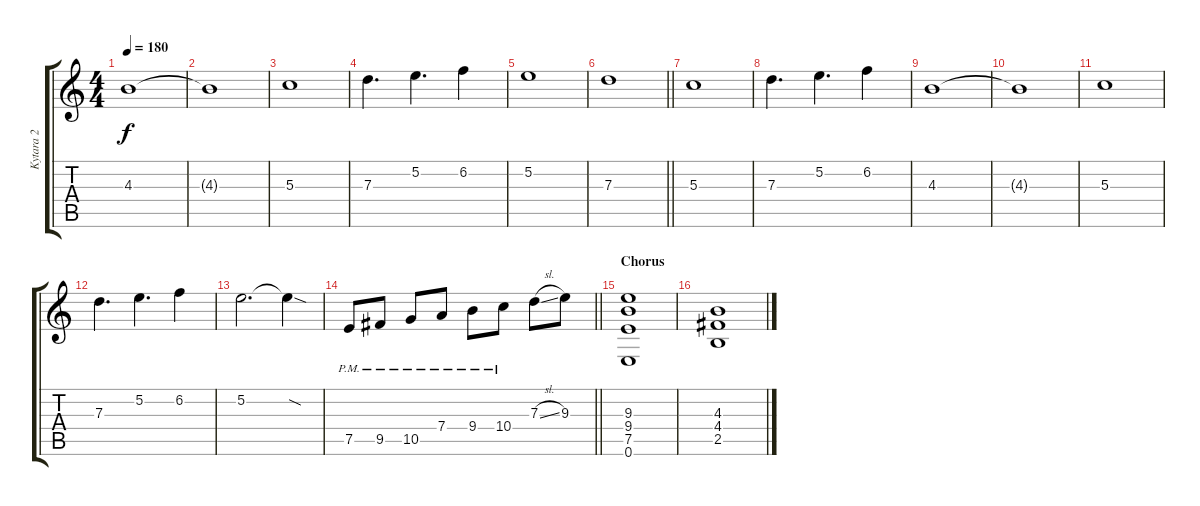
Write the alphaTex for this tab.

\track ("Kytara 2 " "Kytara 2 ") {instrument distortionguitar}
\staff {score tabs}
\tuning (E4 B3 G3 D3 A2 E2) {hide}
\ts (4 4)
\tempo 180
\clef g2
\ks c
4.3.1{dy f} |
4.3{t}.1 |
5.3.1 |
7.3.4{d} 5.2.4{d} 6.2.4 |
5.2.1 |
\barLineRight lightlight
7.3.1 |
5.3.1 |
7.3.4{d} 5.2.4{d} 6.2.4 |
4.3.1 |
4.3{t}.1 |
5.3.1 |
7.3.4{d} 5.2.4{d} 6.2.4 |
5.2.2{d} 5.2{sod t}.4 |
\barLineRight lightlight
7.5{pm}.8 9.5{pm}.8 10.5{pm}.8 7.4{pm}.8 9.4{pm}.8 10.4{pm}.8 7.3{sl}.8 9.3.8 |
\section ("" "Chorus")
(9.3 9.4 7.5 0.6).1 |
(4.3 4.4 2.5).1
